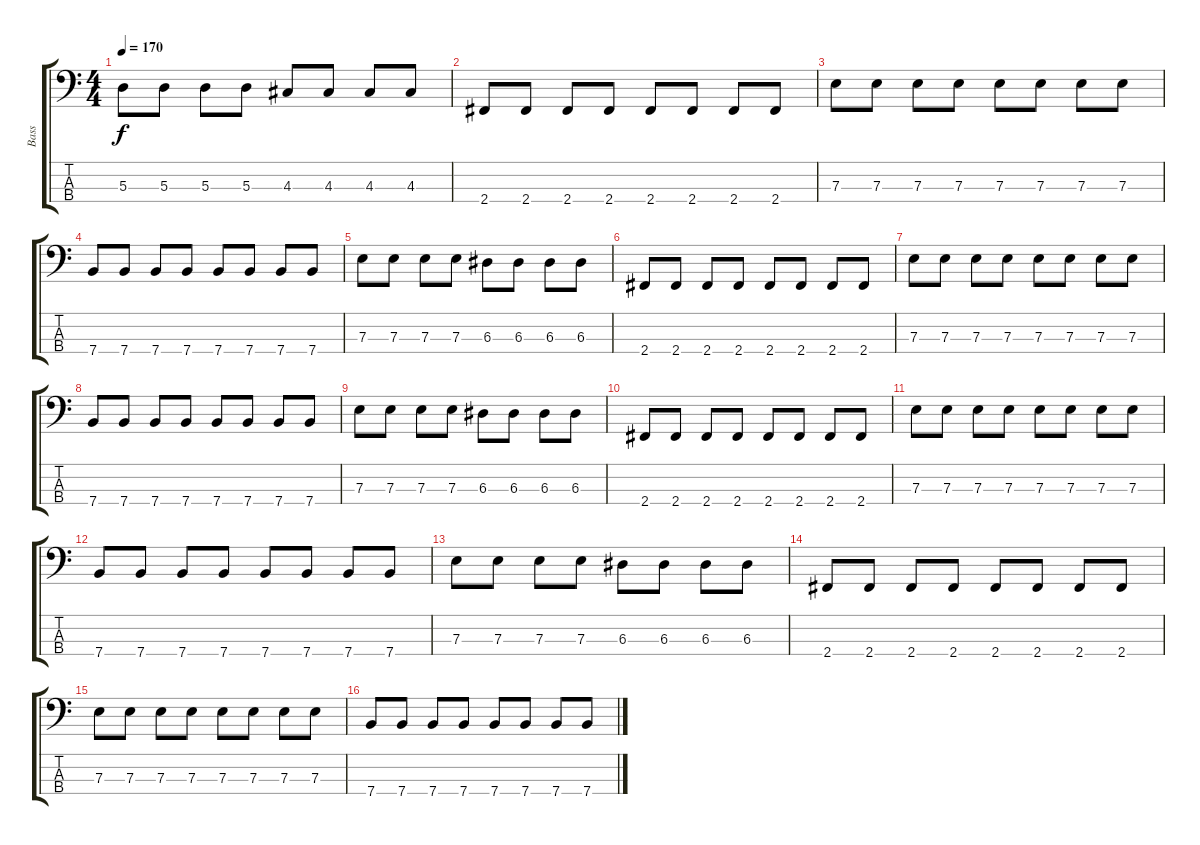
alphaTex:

\track ("Bass" "Bass") {instrument electricbassfinger}
\staff {score tabs}
\tuning (G2 D2 A1 E1) {hide}
\ts (4 4)
\tempo 170
\clef f4
\ks c
5.3.8{dy f} 5.3.8 5.3.8 5.3.8 4.3.8 4.3.8 4.3.8 4.3.8 |
2.4.8 2.4.8 2.4.8 2.4.8 2.4.8 2.4.8 2.4.8 2.4.8 |
7.3.8 7.3.8 7.3.8 7.3.8 7.3.8 7.3.8 7.3.8 7.3.8 |
7.4.8 7.4.8 7.4.8 7.4.8 7.4.8 7.4.8 7.4.8 7.4.8 |
7.3.8 7.3.8 7.3.8 7.3.8 6.3.8 6.3.8 6.3.8 6.3.8 |
2.4.8 2.4.8 2.4.8 2.4.8 2.4.8 2.4.8 2.4.8 2.4.8 |
7.3.8 7.3.8 7.3.8 7.3.8 7.3.8 7.3.8 7.3.8 7.3.8 |
7.4.8 7.4.8 7.4.8 7.4.8 7.4.8 7.4.8 7.4.8 7.4.8 |
7.3.8 7.3.8 7.3.8 7.3.8 6.3.8 6.3.8 6.3.8 6.3.8 |
2.4.8 2.4.8 2.4.8 2.4.8 2.4.8 2.4.8 2.4.8 2.4.8 |
7.3.8 7.3.8 7.3.8 7.3.8 7.3.8 7.3.8 7.3.8 7.3.8 |
7.4.8 7.4.8 7.4.8 7.4.8 7.4.8 7.4.8 7.4.8 7.4.8 |
7.3.8 7.3.8 7.3.8 7.3.8 6.3.8 6.3.8 6.3.8 6.3.8 |
2.4.8 2.4.8 2.4.8 2.4.8 2.4.8 2.4.8 2.4.8 2.4.8 |
7.3.8 7.3.8 7.3.8 7.3.8 7.3.8 7.3.8 7.3.8 7.3.8 |
7.4.8 7.4.8 7.4.8 7.4.8 7.4.8 7.4.8 7.4.8 7.4.8
